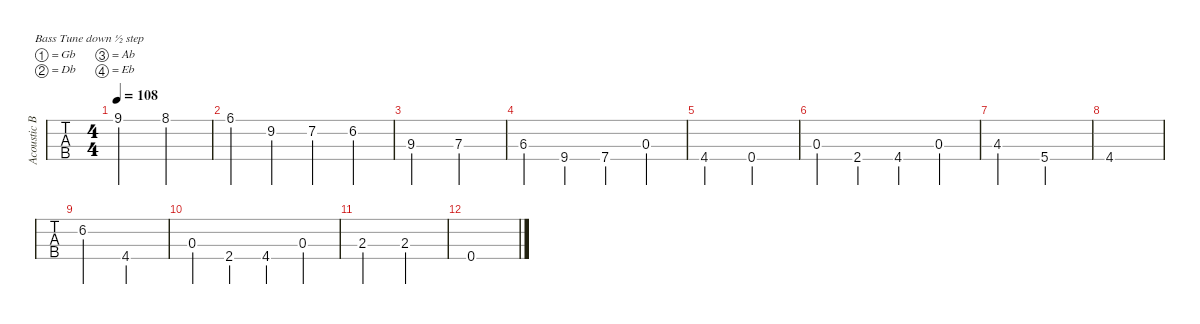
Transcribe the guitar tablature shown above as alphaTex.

\defaultSystemsLayout 4
\hideDynamics
\bracketExtendMode nobrackets
\multiTrackTrackNamePolicy hidden
\otherSystemsTrackNameOrientation horizontal
\track ("Acoustic Bass" "Acoustic B") {instrument acousticbass}
\staff {tabs}
\tuning (Gb2 Db2 Ab1 Eb1)
\ts (4 4)
\scale
1.11866
\tempo 108
\accidentals auto
\clef f4
\ottava regular
\simile none
\ks eb
9.1{ac acc forcenatural}.2{dy f} 8.1{ac acc #}.2 |
\scale
0.904684 6.1{ac acc #}.4 9.2{ac acc forcenatural}.4 7.2{ac acc forcenatural}.4 6.2{ac acc #}.4 |
\scale
0.998352 9.3{ac acc #}.2 7.3{ac acc forcenatural}.2 |
\scale
0.978307 6.3{ac acc #}.4 9.4{ac acc #}.4 7.4{ac acc forcenatural}.4 0.3{ac acc forcenatural}.4 |
\scale
1.05086 4.4{ac acc #}.2 0.4{acc forcenatural}.2 |
\scale
1.01389 0.3{acc forcenatural}.4 2.4{acc #}.4 4.4{acc #}.4 0.3{acc forcenatural}.4 |
\scale
0.830605 4.3{ac acc #}.2 5.4{ac acc forcenatural}.2 |
\scale
1.10465 4.4{ac acc #}.1 |
\scale
1.10472 6.2{acc #}.2 4.4{acc #}.2 |
\scale
1.06389 0.3{acc forcenatural}.4 2.4{acc #}.4 4.4{acc #}.4 0.3{acc forcenatural}.4 |
\scale
0.975812 2.3{acc forcenatural}.2 2.3{acc forcenatural}.2 |
\scale
0.855578 0.4{acc forcenatural}.1
